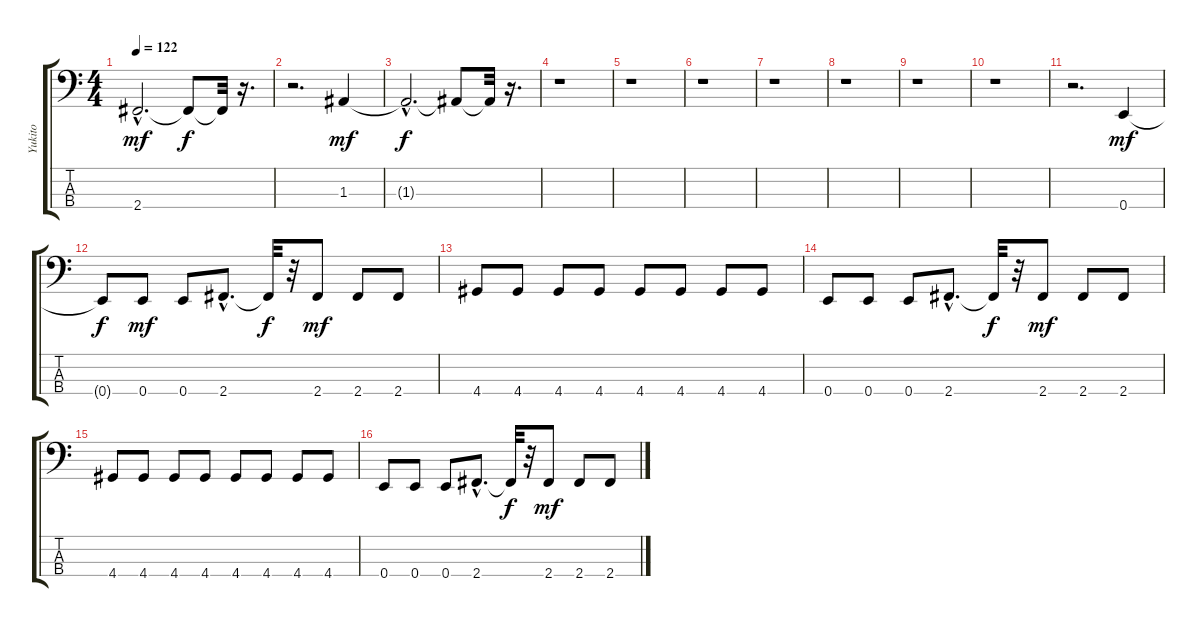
\track ("Yukito" "Yukito") {instrument electricbasspick}
\staff {score tabs}
\tuning (G2 D2 A1 E1) {hide}
\ts (4 4)
\tempo 122
\clef f4
\ks c
2.4{hac}.2{d dy mf} 2.4{t}.8{dy f} 2.4{t}.32 r.16{d} |
r.2{d} 1.3.4{dy mf} |
1.3{hac t}.2{d dy f} 1.3{t}.8 1.3{t}.32 r.16{d} |
r.1 |
r.1 |
r.1 |
r.1 |
r.1 |
r.1 |
r.1 |
r.2{d} 0.4.4{dy mf} |
0.4{t}.8{dy f} 0.4.8{dy mf} 0.4.8 2.4{hac}.8{d} 2.4{t}.32{dy f} r.32 2.4.8{dy mf} 2.4.8 2.4.8 |
4.4.8 4.4.8 4.4.8 4.4.8 4.4.8 4.4.8 4.4.8 4.4.8 |
0.4.8 0.4.8 0.4.8 2.4{hac}.8{d} 2.4{t}.32{dy f} r.32 2.4.8{dy mf} 2.4.8 2.4.8 |
4.4.8 4.4.8 4.4.8 4.4.8 4.4.8 4.4.8 4.4.8 4.4.8 |
0.4.8 0.4.8 0.4.8 2.4{hac}.8{d} 2.4{t}.32{dy f} r.32 2.4.8{dy mf} 2.4.8 2.4.8
